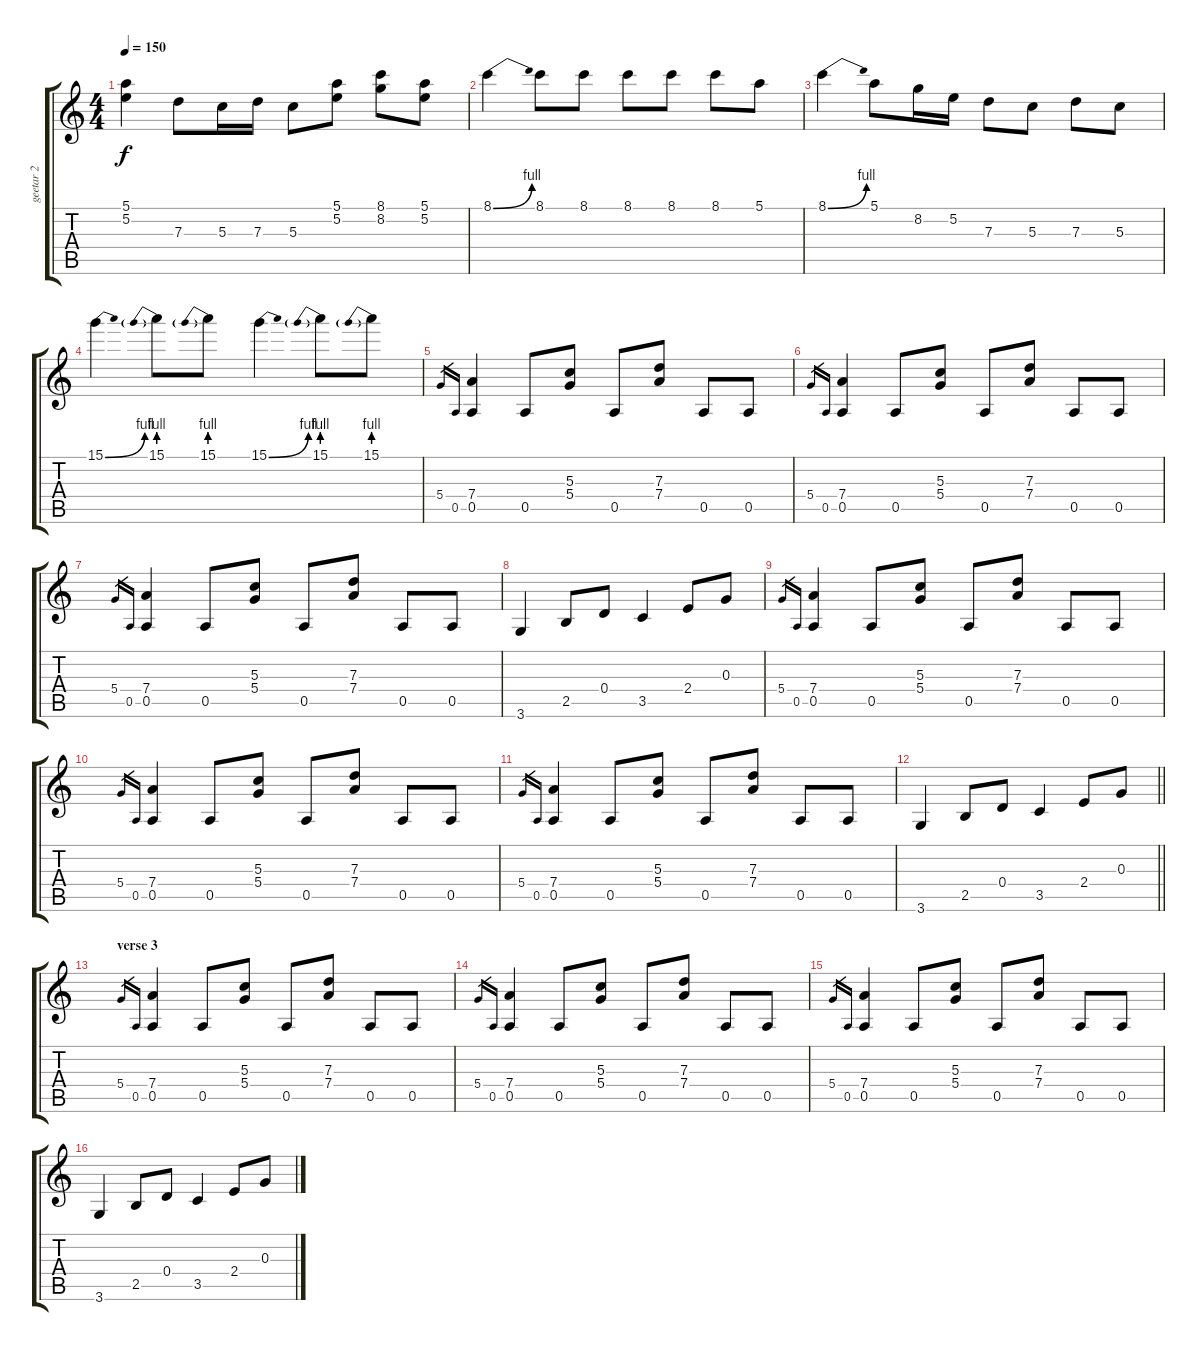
\track ("geetar 2" "geetar 2") {instrument distortionguitar}
\staff {score tabs}
\tuning (E4 B3 G3 D3 A2 E2) {hide}
\ts (4 4)
\tempo 150
\clef g2
\ks c
(5.1 5.2).4{dy f} 7.3.8 5.3.16 7.3.16 5.3.8 (5.1 5.2).8 (8.1 8.2).8 (5.1 5.2).8 |
8.1{be (bend 0 0 60 4)}.4 8.1.8 8.1.8 8.1.8 8.1.8 8.1.8 5.1.8 |
8.1{be (bend 0 0 60 4)}.4 5.1.8 8.2.16 5.2.16 7.3.8 5.3.8 7.3.8 5.3.8 |
15.1{be (bend 0 0 60 4)}.4 15.1{be (prebend 0 4 60 4)}.8 15.1{be (prebend 0 4 60 4)}.8 15.1{be (bend 0 0 60 4)}.4 15.1{be (prebend 0 4 60 4)}.8 15.1{be (prebend 0 4 60 4)}.8 |
5.4.16{gr} 0.5.16{gr} (7.4 0.5).4 0.5.8 (5.3 5.4).8 0.5.8 (7.3 7.4).8 0.5.8 0.5.8 |
5.4.16{gr} 0.5.16{gr} (7.4 0.5).4 0.5.8 (5.3 5.4).8 0.5.8 (7.3 7.4).8 0.5.8 0.5.8 |
5.4.16{gr} 0.5.16{gr} (7.4 0.5).4 0.5.8 (5.3 5.4).8 0.5.8 (7.3 7.4).8 0.5.8 0.5.8 |
3.6.4 2.5.8 0.4.8 3.5.4 2.4.8 0.3.8 |
5.4.16{gr} 0.5.16{gr} (7.4 0.5).4 0.5.8 (5.3 5.4).8 0.5.8 (7.3 7.4).8 0.5.8 0.5.8 |
5.4.16{gr} 0.5.16{gr} (7.4 0.5).4 0.5.8 (5.3 5.4).8 0.5.8 (7.3 7.4).8 0.5.8 0.5.8 |
5.4.16{gr} 0.5.16{gr} (7.4 0.5).4 0.5.8 (5.3 5.4).8 0.5.8 (7.3 7.4).8 0.5.8 0.5.8 |
\barLineRight lightlight
3.6.4 2.5.8 0.4.8 3.5.4 2.4.8 0.3.8 |
\section ("" "verse 3")
5.4.16{gr} 0.5.16{gr} (7.4 0.5).4 0.5.8 (5.3 5.4).8 0.5.8 (7.3 7.4).8 0.5.8 0.5.8 |
5.4.16{gr} 0.5.16{gr} (7.4 0.5).4 0.5.8 (5.3 5.4).8 0.5.8 (7.3 7.4).8 0.5.8 0.5.8 |
5.4.16{gr} 0.5.16{gr} (7.4 0.5).4 0.5.8 (5.3 5.4).8 0.5.8 (7.3 7.4).8 0.5.8 0.5.8 |
3.6.4 2.5.8 0.4.8 3.5.4 2.4.8 0.3.8
